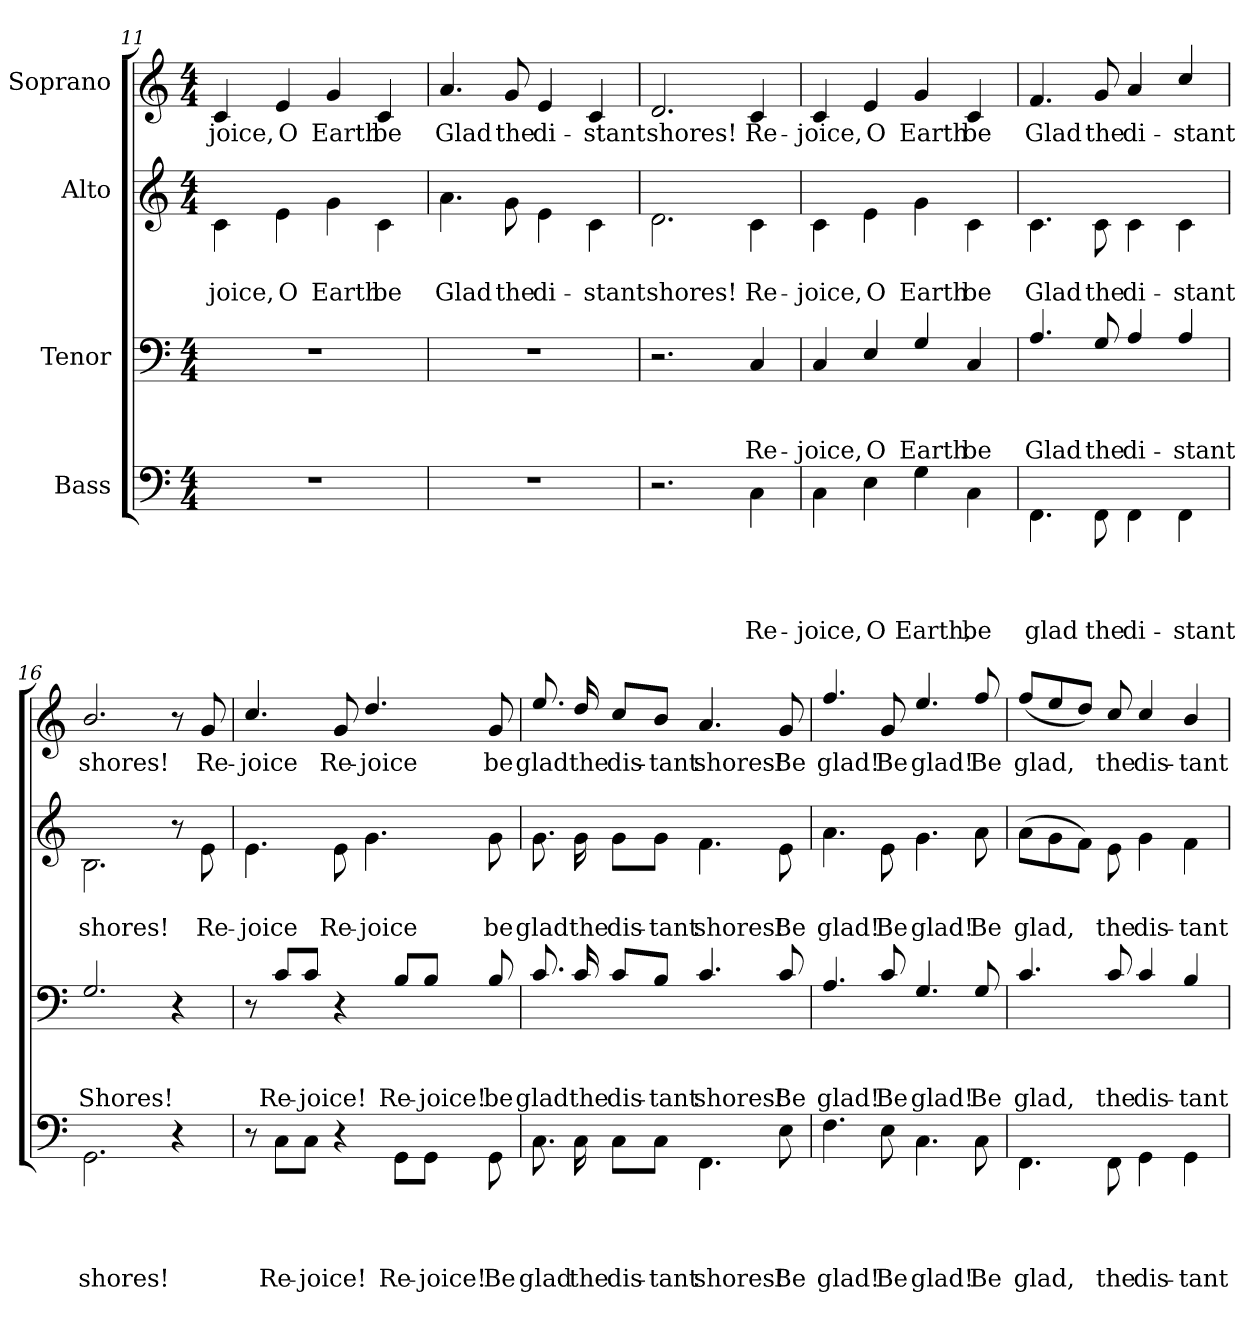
**kern	**text	**text	**text	**text	**kern	**text	**text	**text	**kern	**text	**text	**kern	**text
*part4	*part4	*part4	*part4	*part4	*part3	*part3	*part3	*part3	*part2	*part2	*part2	*part1	*part1
*staff4	*staff4	*staff4	*staff4	*staff4	*staff3	*staff3	*staff3	*staff3	*staff2	*staff2	*staff2	*staff1	*staff1
*I"Bass	*	*	*	*	*I"Tenor	*	*	*	*I"Alto	*	*	*I"Soprano	*
!!LO:LB:g=z
*clefF4	*	*	*	*	*clefF4	*	*	*	*clefG2	*	*	*clefG2	*
*k[]	*	*	*	*	*k[]	*	*	*	*k[]	*	*	*k[]	*
*C:	*	*	*	*	*C:	*	*	*	*C:	*	*	*C:	*
*M4/4	*	*	*	*	*M4/4	*	*	*	*M4/4	*	*	*M4/4	*
=11	=11	=11	=11	=11	=11	=11	=11	=11	=11	=11	=11	=11	=11
!	!	!	!	!	!	!	!	!	!	!	!LO:LY:b	!	!LO:LY:b
1r	.	.	.	.	1r	.	.	.	4c\	.	-joice,	4c/	-joice,
!	!	!	!	!	!	!	!	!	!	!	!LO:LY:b	!	!LO:LY:b
.	.	.	.	.	.	.	.	.	4e\	.	O	4e/	O
!	!	!	!	!	!	!	!	!	!	!	!LO:LY:b	!	!LO:LY:b
.	.	.	.	.	.	.	.	.	4g\	.	Earth	4g/	Earth
!	!	!	!	!	!	!	!	!	!	!	!LO:LY:b	!	!LO:LY:b
.	.	.	.	.	.	.	.	.	4c\	.	be	4c/	be
=12	=12	=12	=12	=12	=12	=12	=12	=12	=12	=12	=12	=12	=12
!	!	!	!	!	!	!	!	!	!	!	!LO:LY:b	!	!LO:LY:b
1r	.	.	.	.	1r	.	.	.	4.a\	.	Glad	4.a/	Glad
!	!	!	!	!	!	!	!	!	!	!	!LO:LY:b	!	!LO:LY:b
.	.	.	.	.	.	.	.	.	8g\	.	the	8g/	the
!	!	!	!	!	!	!	!	!	!	!	!LO:LY:b	!	!LO:LY:b
.	.	.	.	.	.	.	.	.	4e\	.	di-	4e/	di-
!	!	!	!	!	!	!	!	!	!	!	!LO:LY:b	!	!LO:LY:b
.	.	.	.	.	.	.	.	.	4c\	.	-stant	4c/	-stant
=13	=13	=13	=13	=13	=13	=13	=13	=13	=13	=13	=13	=13	=13
!	!	!	!	!	!	!	!	!	!	!	!LO:LY:b	!	!LO:LY:b
2.r	.	.	.	.	2.r	.	.	.	2.d\	.	shores!	2.d/	shores!
!	!	!	!	!LO:LY:b	!	!	!	!LO:LY:b	!	!	!LO:LY:b	!	!LO:LY:b
4C\	.	.	.	Re-	4C/	.	.	Re-	4c\	.	Re-	4c/	Re-
=14	=14	=14	=14	=14	=14	=14	=14	=14	=14	=14	=14	=14	=14
!	!	!	!	!LO:LY:b	!	!	!	!LO:LY:b	!	!	!LO:LY:b	!	!LO:LY:b
4C\	.	.	.	-joice,	4C/	.	.	-joice,	4c\	.	-joice,	4c/	-joice,
!	!	!	!	!LO:LY:b	!	!	!	!LO:LY:b	!	!	!LO:LY:b	!	!LO:LY:b
4E\	.	.	.	O	4E/	.	.	O	4e\	.	O	4e/	O
!	!	!	!	!LO:LY:b	!	!	!	!LO:LY:b	!	!	!LO:LY:b	!	!LO:LY:b
4G\	.	.	.	Earth,	4G/	.	.	Earth	4g\	.	Earth	4g/	Earth
!	!	!	!	!LO:LY:b	!	!	!	!LO:LY:b	!	!	!LO:LY:b	!	!LO:LY:b
4C\	.	.	.	be	4C/	.	.	be	4c\	.	be	4c/	be
=15	=15	=15	=15	=15	=15	=15	=15	=15	=15	=15	=15	=15	=15
!	!	!	!	!LO:LY:b	!	!	!	!LO:LY:b	!	!	!LO:LY:b	!	!LO:LY:b
4.FF\	.	.	.	glad	4.A/	.	.	Glad	4.c\	.	Glad	4.f/	Glad
!	!	!	!	!LO:LY:b	!	!	!	!LO:LY:b	!	!	!LO:LY:b	!	!LO:LY:b
8FF\	.	.	.	the	8G/	.	.	the	8c\	.	the	8g/	the
!	!	!	!	!LO:LY:b	!	!	!	!LO:LY:b	!	!	!LO:LY:b	!	!LO:LY:b
4FF\	.	.	.	di-	4A/	.	.	di-	4c\	.	di-	4a/	di-
!	!	!	!	!LO:LY:b	!	!	!	!LO:LY:b	!	!	!LO:LY:b	!	!LO:LY:b
4FF\	.	.	.	-stant	4A/	.	.	-stant	4c\	.	-stant	4cc/	-stant
=16	=16	=16	=16	=16	=16	=16	=16	=16	=16	=16	=16	=16	=16
!	!	!	!	!LO:LY:b	!	!	!	!LO:LY:b	!	!	!LO:LY:b	!	!LO:LY:b
2.GG\	.	.	.	shores!	2.G/	.	.	Shores!	2.B\	.	shores!	2.b/	shores!
4r	.	.	.	.	4r	.	.	.	8r	.	.	8r	.
!	!	!	!	!	!	!	!	!	!	!	!LO:LY:b	!	!LO:LY:b
.	.	.	.	.	.	.	.	.	8e\	.	Re-	8g/	Re-
!!LO:PB:g=z
=17	=17	=17	=17	=17	=17	=17	=17	=17	=17	=17	=17	=17	=17
!	!	!	!	!	!	!	!	!	!	!	!LO:LY:b	!	!LO:LY:b
8r	.	.	.	.	8r	.	.	.	4.e\	.	-joice	4.cc/	-joice
!	!	!	!	!LO:LY:b	!	!	!	!LO:LY:b	!	!	!	!	!
8C\L	.	.	.	Re-	8c/L	.	.	Re-	.	.	.	.	.
!	!	!	!	!LO:LY:b	!	!	!	!LO:LY:b	!	!	!	!	!
8C\J	.	.	.	-joice!	8c/J	.	.	-joice!	.	.	.	.	.
!	!	!	!	!	!	!	!	!	!	!	!LO:LY:b	!	!LO:LY:b
4r	.	.	.	.	4r	.	.	.	8e\	.	Re-	8g/	Re-
!	!	!	!	!	!	!	!	!	!	!	!LO:LY:b	!	!LO:LY:b
.	.	.	.	.	.	.	.	.	4.g\	.	-joice	4.dd/	-joice
!	!	!	!	!LO:LY:b	!	!	!	!LO:LY:b	!	!	!	!	!
8GG\L	.	.	.	Re-	8B/L	.	.	Re-	.	.	.	.	.
!	!	!	!	!LO:LY:b	!	!	!	!LO:LY:b	!	!	!	!	!
8GG\J	.	.	.	-joice!	8B/J	.	.	-joice!	.	.	.	.	.
!	!	!	!	!LO:LY:b	!	!	!	!LO:LY:b	!	!	!LO:LY:b	!	!LO:LY:b
8GG\	.	.	.	Be	8B/	.	.	be	8g\	.	be	8g/	be
=18	=18	=18	=18	=18	=18	=18	=18	=18	=18	=18	=18	=18	=18
!	!	!	!	!LO:LY:b	!	!	!	!LO:LY:b	!	!	!LO:LY:b	!	!LO:LY:b
8.C\	.	.	.	glad	8.c/	.	.	glad	8.g\	.	glad	8.ee/	glad
!	!	!	!	!LO:LY:b	!	!	!	!LO:LY:b	!	!	!LO:LY:b	!	!LO:LY:b
16C\	.	.	.	the	16c/	.	.	the	16g\	.	the	16dd/	the
!	!	!	!	!LO:LY:b	!	!	!	!LO:LY:b	!	!	!LO:LY:b	!	!LO:LY:b
8C\L	.	.	.	dis-	8c/L	.	.	dis-	8g\L	.	dis-	8cc/L	dis-
!	!	!	!	!LO:LY:b:rj	!	!	!	!LO:LY:b:rj	!	!	!LO:LY:b:rj	!	!LO:LY:b:rj
8C\J	.	.	.	-tant	8B/J	.	.	-tant	8g\J	.	-tant	8b/J	-tant
!	!	!	!	!LO:LY:b	!	!	!	!LO:LY:b	!	!	!LO:LY:b	!	!LO:LY:b
4.FF\	.	.	.	shores!	4.c/	.	.	shores!	4.f\	.	shores!	4.a/	shores!
!	!	!	!	!LO:LY:b	!	!	!	!LO:LY:b	!	!	!LO:LY:b	!	!LO:LY:b
8E\	.	.	.	Be	8c/	.	.	Be	8e\	.	Be	8g/	Be
=19	=19	=19	=19	=19	=19	=19	=19	=19	=19	=19	=19	=19	=19
!	!	!	!	!LO:LY:b	!	!	!	!LO:LY:b	!	!	!LO:LY:b	!	!LO:LY:b
4.F\	.	.	.	glad!	4.A/	.	.	glad!	4.a\	.	glad!	4.ff/	glad!
!	!	!	!	!LO:LY:b	!	!	!	!LO:LY:b	!	!	!LO:LY:b	!	!LO:LY:b
8E\	.	.	.	Be	8c/	.	.	Be	8e\	.	Be	8g/	Be
!	!	!	!	!LO:LY:b	!	!	!	!LO:LY:b	!	!	!LO:LY:b	!	!LO:LY:b
4.C\	.	.	.	glad!	4.G/	.	.	glad!	4.g\	.	glad!	4.ee/	glad!
!	!	!	!	!LO:LY:b	!	!	!	!LO:LY:b	!	!	!LO:LY:b	!	!LO:LY:b
8C\	.	.	.	Be	8G/	.	.	Be	8a\	.	Be	8ff/	Be
=20	=20	=20	=20	=20	=20	=20	=20	=20	=20	=20	=20	=20	=20
!	!	!	!	!LO:LY:b	!	!	!	!LO:LY:b	!	!	!LO:LY:b	!	!LO:LY:b
4.FF\	.	.	.	glad,	4.c/	.	.	glad,	(>8a\L	.	glad,	(<8ff/L	glad,
.	.	.	.	.	.	.	.	.	8g\	.	.	8ee/	.
.	.	.	.	.	.	.	.	.	8f\J)	.	.	8dd/J)	.
!	!	!	!	!LO:LY:b	!	!	!	!LO:LY:b	!	!	!LO:LY:b	!	!LO:LY:b
8FF\	.	.	.	the	8c/	.	.	the	8e\	.	the	8cc/	the
!	!	!	!	!LO:LY:b	!	!	!	!LO:LY:b	!	!	!LO:LY:b	!	!LO:LY:b
4GG\	.	.	.	dis-	4c/	.	.	dis-	4g\	.	dis-	4cc/	dis-
!	!	!	!	!LO:LY:b:rj	!	!	!	!LO:LY:b:rj	!	!	!LO:LY:b:rj	!	!LO:LY:b:rj
4GG\	.	.	.	-tant	4B/	.	.	-tant	4f\	.	-tant	4b/	-tant
=	=	=	=	=	=	=	=	=	=	=	=	=	=
*-	*-	*-	*-	*-	*-	*-	*-	*-	*-	*-	*-	*-	*-
